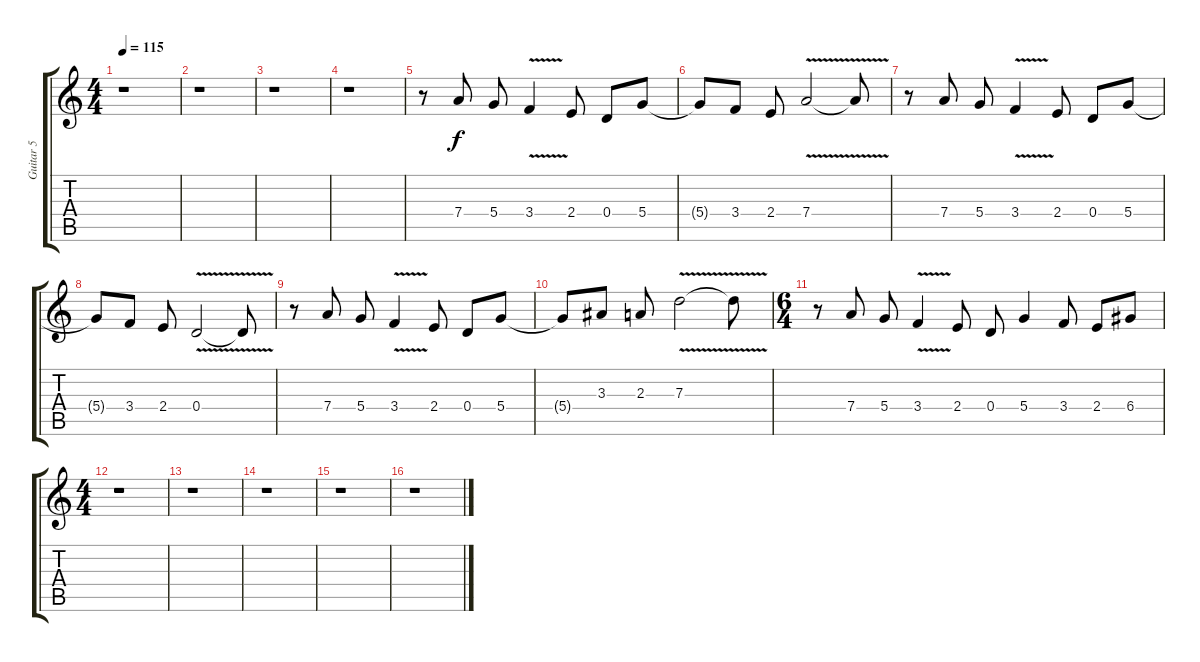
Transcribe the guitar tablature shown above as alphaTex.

\track ("Guitar 5" "Guitar 5") {instrument electricguitarjazz}
\staff {score tabs}
\tuning (E4 B3 G3 D3 A2 E2) {hide}
\ts (4 4)
\tempo 115
\clef g2
\ks c
r.1{dy f} |
r.1 |
r.1 |
r.1 |
r.8 7.4.8 5.4.8 3.4{v}.4 2.4.8 0.4.8 5.4.8 |
5.4{t}.8 3.4.8 2.4.8 7.4{v}.2 7.4{t}.8 |
r.8 7.4.8 5.4.8 3.4{v}.4 2.4.8 0.4.8 5.4.8 |
5.4{t}.8 3.4.8 2.4.8 0.4{v}.2 0.4{t}.8 |
r.8 7.4.8 5.4.8 3.4{v}.4 2.4.8 0.4.8 5.4.8 |
5.4{t}.8 3.3.8 2.3.8 7.3{v}.2 7.3{t}.8 |
\ts (6 4)
r.8 7.4.8 5.4.8 3.4{v}.4 2.4.8 0.4.8 5.4.4 3.4.8 2.4.8 6.4.8 |
\ts (4 4)
r.1 |
r.1 |
r.1 |
r.1 |
r.1
